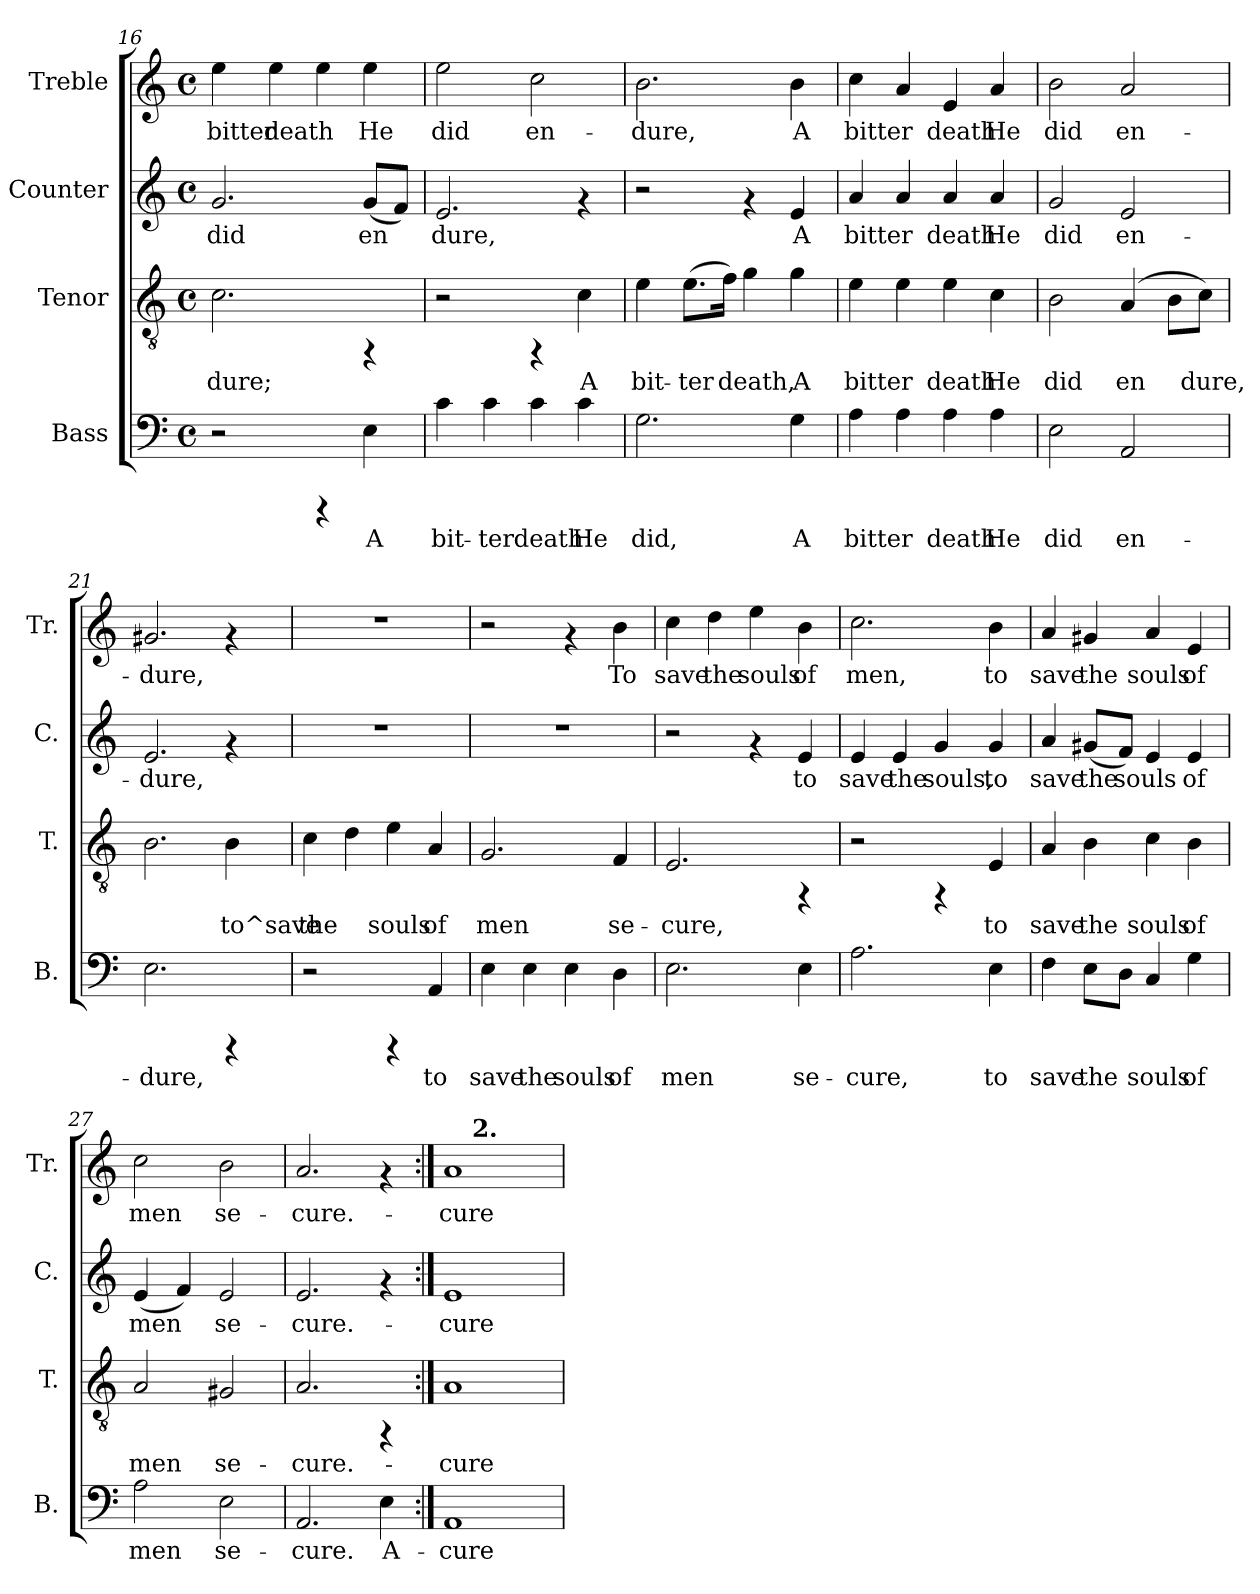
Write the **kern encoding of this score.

**kern	**text	**kern	**text	**kern	**text	**kern	**text
*part4	*part4	*part3	*part3	*part2	*part2	*part1	*part1
*staff4	*staff4	*staff3	*staff3	*staff2	*staff2	*staff1	*staff1
*I"Bass	*	*I"Tenor	*	*I"Counter	*	*I"Treble	*
*I'B.	*	*I'T.	*	*I'C.	*	*I'Tr.	*
*clefF4	*	*clefGv2	*	*clefG2	*	*clefG2	*
*k[]	*	*k[]	*	*k[]	*	*k[]	*
*C:	*	*C:	*	*C:	*	*C:	*
*M4/4	*	*M4/4	*	*M4/4	*	*M4/4	*
*met(c)	*	*met(c)	*	*met(c)	*	*met(c)	*
=16	=16	=16	=16	=16	=16	=16	=16
!	!	!	!LO:LY:b:cj	!	!LO:LY:b:cj	!	!LO:LY:b:cj
2r	.	2.c\	-dure;	2.g/	did	4ee\	bitter
!	!	!	!	!	!	!	!LO:LY:b:cj
.	.	.	.	.	.	4ee\	death
!	!	!	!	!	!	!	!LO:LY:b:cj
4rCCC	.	.	.	.	.	4ee\	.
!	!LO:LY:b:cj	!	!	!	!LO:LY:b:cj	!	!LO:LY:b:cj
4E\	A	4rFF	.	(<8g/L	en-	4ee\	He
!	!	!	!	!	!LO:LY:b:cj	!	!
.	.	.	.	8f/J)	--	.	.
=17	=17	=17	=17	=17	=17	=17	=17
!	!LO:LY:b:cj	!	!	!	!LO:LY:b:cj	!	!LO:LY:b:cj
4c\	bit-	2r	.	2.e/	-dure,	2ee\	did
!	!LO:LY:b:cj	!	!	!	!	!	!
4c\	-ter	.	.	.	.	.	.
!	!LO:LY:b:cj	!	!	!	!	!	!LO:LY:b:cj
4c\	death	4rFF	.	.	.	2cc\	en-
!	!LO:LY:b:cj	!	!LO:LY:b:cj	!	!	!	!
4c\	He	4c\	A	4rf	.	.	.
=18	=18	=18	=18	=18	=18	=18	=18
!	!LO:LY:b:cj	!	!LO:LY:b:cj	!	!	!	!LO:LY:b:cj
2.G\	did,	4e\	bit-	2r	.	2.b\	-dure,
!	!	!	!LO:LY:b:cj	!	!	!	!
.	.	(>8.e\L	-ter	.	.	.	.
!	!	!	!LO:LY:b:cj	!	!	!	!
.	.	16f\J)	death,	.	.	.	.
!	!	!	!LO:LY:b:cj	!	!	!	!
.	.	4g\	.	4rf	.	.	.
!	!LO:LY:b:cj	!	!LO:LY:b:cj	!	!LO:LY:b:cj	!	!LO:LY:b:cj
4G\	A	4g\	A	4e/	A	4b\	A
=19	=19	=19	=19	=19	=19	=19	=19
!	!LO:LY:b:cj	!	!LO:LY:b:cj	!	!LO:LY:b:cj	!	!LO:LY:b:cj
4A\	bitter	4e\	bitter	4a/	bitter	4cc\	bitter
!	!LO:LY:b:cj	!	!LO:LY:b:cj	!	!LO:LY:b:cj	!	!LO:LY:b:cj
4A\	.	4e\	.	4a/	.	4a/	.
!	!LO:LY:b:cj	!	!LO:LY:b:cj	!	!LO:LY:b:cj	!	!LO:LY:b:cj
4A\	death	4e\	death	4a/	death	4e/	death
!	!LO:LY:b:cj	!	!LO:LY:b:cj	!	!LO:LY:b:cj	!	!LO:LY:b:cj
4A\	He	4c\	He	4a/	He	4a/	He
=20	=20	=20	=20	=20	=20	=20	=20
!	!LO:LY:b:cj	!	!LO:LY:b:cj	!	!LO:LY:b:cj	!	!LO:LY:b:cj
2E\	did	2B\	did	2g/	did	2b\	did
!	!LO:LY:b:cj	!	!LO:LY:b:cj	!	!LO:LY:b:cj	!	!LO:LY:b:cj
2AA/	en-	(>4A/	en-	2e/	en-	2a/	en-
!	!	!	!LO:LY:b:cj	!	!	!	!
.	.	8B\L	--	.	.	.	.
!	!	!	!LO:LY:b:cj	!	!	!	!
.	.	8c\J)	-dure,	.	.	.	.
=21	=21	=21	=21	=21	=21	=21	=21
!	!LO:LY:b:cj	!	!LO:LY:b:cj	!	!LO:LY:b:cj	!	!LO:LY:b:cj
2.E\	-dure,	2.B\	.	2.e/	-dure,	2.g#X/	-dure,
!	!	!	!LO:LY:b:cj	!	!	!	!
4rCCC	.	4B\	to^save	4rf	.	4rf	.
=22	=22	=22	=22	=22	=22	=22	=22
!	!	!	!LO:LY:b:cj	!	!	!	!
2r	.	4c\	the	1r	.	1r	.
!	!	!	!LO:LY:b:cj	!	!	!	!
.	.	4d\	.	.	.	.	.
!	!	!	!LO:LY:b:cj	!	!	!	!
4rCCC	.	4e\	souls	.	.	.	.
!	!LO:LY:b:cj	!	!LO:LY:b:cj	!	!	!	!
4AA/	to	4A/	of	.	.	.	.
!!LO:PB:g=z
=23	=23	=23	=23	=23	=23	=23	=23
!	!LO:LY:b:cj	!	!LO:LY:b:cj	!	!	!	!
4E\	save	2.G/	men	1r	.	2r	.
!	!LO:LY:b:cj	!	!	!	!	!	!
4E\	the	.	.	.	.	.	.
!	!LO:LY:b:cj	!	!	!	!	!	!
4E\	souls	.	.	.	.	4rf	.
!	!LO:LY:b:cj	!	!LO:LY:b:cj	!	!	!	!LO:LY:b:cj
4D\	of	4F/	se-	.	.	4b\	To
=24	=24	=24	=24	=24	=24	=24	=24
!	!LO:LY:b:cj	!	!LO:LY:b:cj	!	!	!	!LO:LY:b:cj
2.E\	men	2.E/	-cure,	2r	.	4cc\	save
!	!	!	!	!	!	!	!LO:LY:b:cj
.	.	.	.	.	.	4dd\	the
!	!	!	!	!	!	!	!LO:LY:b:cj
.	.	.	.	4rf	.	4ee\	souls
!	!LO:LY:b:cj	!	!	!	!LO:LY:b:cj	!	!LO:LY:b:cj
4E\	se-	4rFF	.	4e/	to	4b\	of
=25	=25	=25	=25	=25	=25	=25	=25
!	!LO:LY:b:cj	!	!	!	!LO:LY:b:cj	!	!LO:LY:b:cj
2.A\	-cure,	2r	.	4e/	save	2.cc\	men,
!	!	!	!	!	!LO:LY:b:cj	!	!
.	.	.	.	4e/	the	.	.
!	!	!	!	!	!LO:LY:b:cj	!	!
.	.	4rFF	.	4g/	souls,	.	.
!	!LO:LY:b:cj	!	!LO:LY:b:cj	!	!LO:LY:b:cj	!	!LO:LY:b:cj
4E\	to	4E/	to	4g/	to	4b\	to
=26	=26	=26	=26	=26	=26	=26	=26
!	!LO:LY:b:cj	!	!LO:LY:b:cj	!	!LO:LY:b:cj	!	!LO:LY:b:cj
4F\	save	4A/	save	4a/	save	4a/	save
!	!LO:LY:b:cj	!	!LO:LY:b:cj	!	!LO:LY:b:cj	!	!LO:LY:b:cj
8E\L	the	4B\	the	(<8g#X/L	the	4g#X/	the
!	!LO:LY:b:cj	!	!	!	!LO:LY:b:cj	!	!
8D\J	.	.	.	8f/J)	souls	.	.
!	!LO:LY:b:cj	!	!LO:LY:b:cj	!	!LO:LY:b:cj	!	!LO:LY:b:cj
4C/	souls	4c\	souls	4e/	.	4a/	souls
!	!LO:LY:b:cj	!	!LO:LY:b:cj	!	!LO:LY:b:cj	!	!LO:LY:b:cj
4G\	of	4B\	of	4e/	of	4e/	of
=27	=27	=27	=27	=27	=27	=27	=27
!	!LO:LY:b:cj	!	!LO:LY:b:cj	!	!LO:LY:b:cj	!	!LO:LY:b:cj
2A\	men	2A/	men	(<4e/	men	2cc\	men
!	!	!	!	!	!LO:LY:b:cj	!	!
.	.	.	.	4f/)	.	.	.
!	!LO:LY:b:cj	!	!LO:LY:b:cj	!	!LO:LY:b:cj	!	!LO:LY:b:cj
2E\	se-	2G#X/	se-	2e/	se-	2b\	se-
=28	=28	=28	=28	=28	=28	=28	=28
!	!LO:LY:b:cj	!	!LO:LY:b:cj	!	!LO:LY:b:cj	!	!LO:LY:b:cj
2.AA/	-cure.	2.A/	-cure.-	2.e/	-cure.-	2.a/	-cure.-
!	!LO:LY:b:cj	!	!	!	!	!	!
4E\	A-	4rFF	.	4rf	.	4rf	.
=29:|!	=29:|!	=29:|!	=29:|!	=29:|!	=29:|!	=29:|!	=29:|!
!	!LO:LY:b:cj	!	!LO:LY:b:cj	!	!LO:LY:b:cj	!	!LO:LY:b:cj
*	*	*	*	*	*	*^	*
1AA	-cure	1A	-cure	1e	-cure	1a	8ryy	-cure
!	!	!	!	!	!	!	!LO:TX:a:B:t=2.	!
.	.	.	.	.	.	.	2..ryy	.
*	*	*	*	*	*	*v	*v	*
=	=	=	=	=	=	=	=
*-	*-	*-	*-	*-	*-	*-	*-
